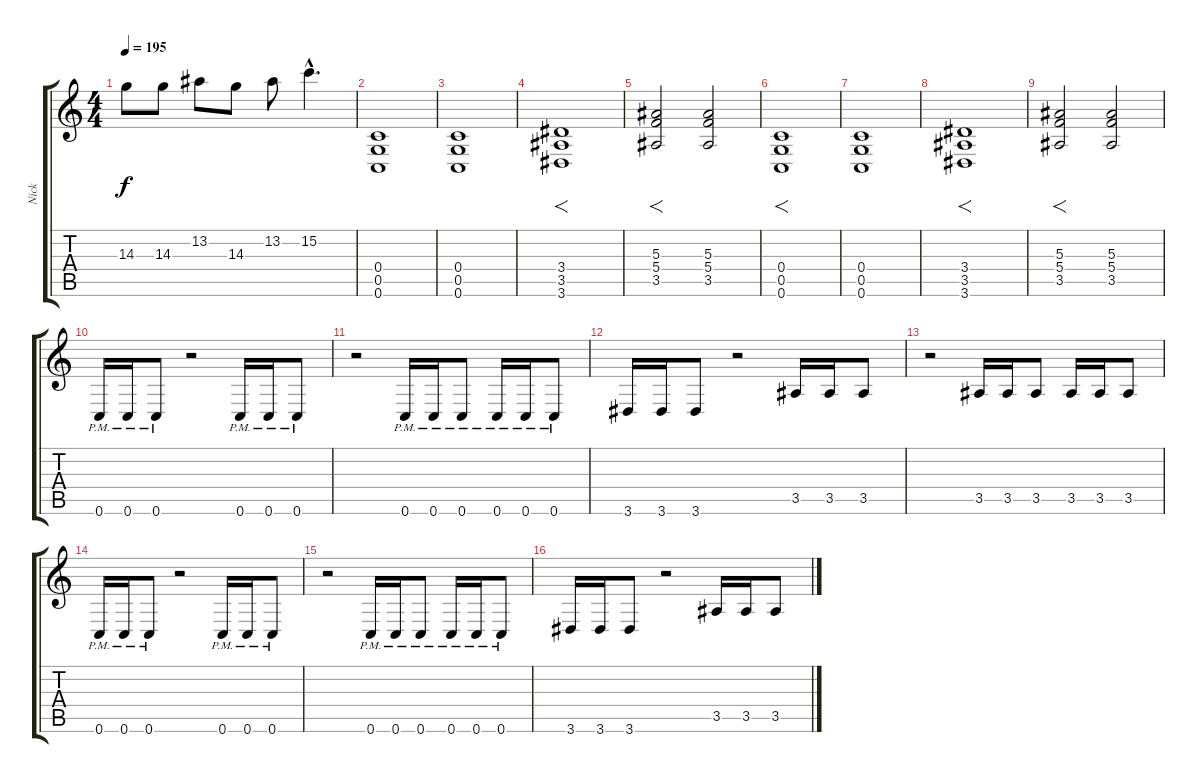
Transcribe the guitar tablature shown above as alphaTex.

\track ("Nick" "Nick") {instrument distortionguitar}
\staff {score tabs}
\tuning (D4 A3 F3 C3 G2 C2) {hide}
\ts (4 4)
\tempo 195
\clef g2
\ks c
14.3{t}.8{dy f} 14.3.8 13.2.8 14.3.8 13.2.8 15.2{hac}.4{d} |
(0.4 0.5 0.6).1 |
(0.4 0.5 0.6).1 |
(3.4 3.5 3.6).1{f} |
(5.3 5.4 3.5).2{f} (5.3 5.4 3.5).2 |
(0.4 0.5 0.6).1{f} |
(0.4 0.5 0.6).1 |
(3.4 3.5 3.6).1{f} |
(5.3 5.4 3.5).2{f} (5.3 5.4 3.5).2 |
0.6{pm}.16 0.6{pm}.16 0.6{pm}.8 r.2 0.6{pm}.16 0.6{pm}.16 0.6{pm}.8 |
r.2 0.6{pm}.16 0.6{pm}.16 0.6{pm}.8 0.6{pm}.16 0.6{pm}.16 0.6{pm}.8 |
3.6.16 3.6.16 3.6.8 r.2 3.5.16 3.5.16 3.5.8 |
r.2 3.5.16 3.5.16 3.5.8 3.5.16 3.5.16 3.5.8 |
0.6{pm}.16 0.6{pm}.16 0.6{pm}.8 r.2 0.6{pm}.16 0.6{pm}.16 0.6{pm}.8 |
r.2 0.6{pm}.16 0.6{pm}.16 0.6{pm}.8 0.6{pm}.16 0.6{pm}.16 0.6{pm}.8 |
3.6.16 3.6.16 3.6.8 r.2 3.5.16 3.5.16 3.5.8
